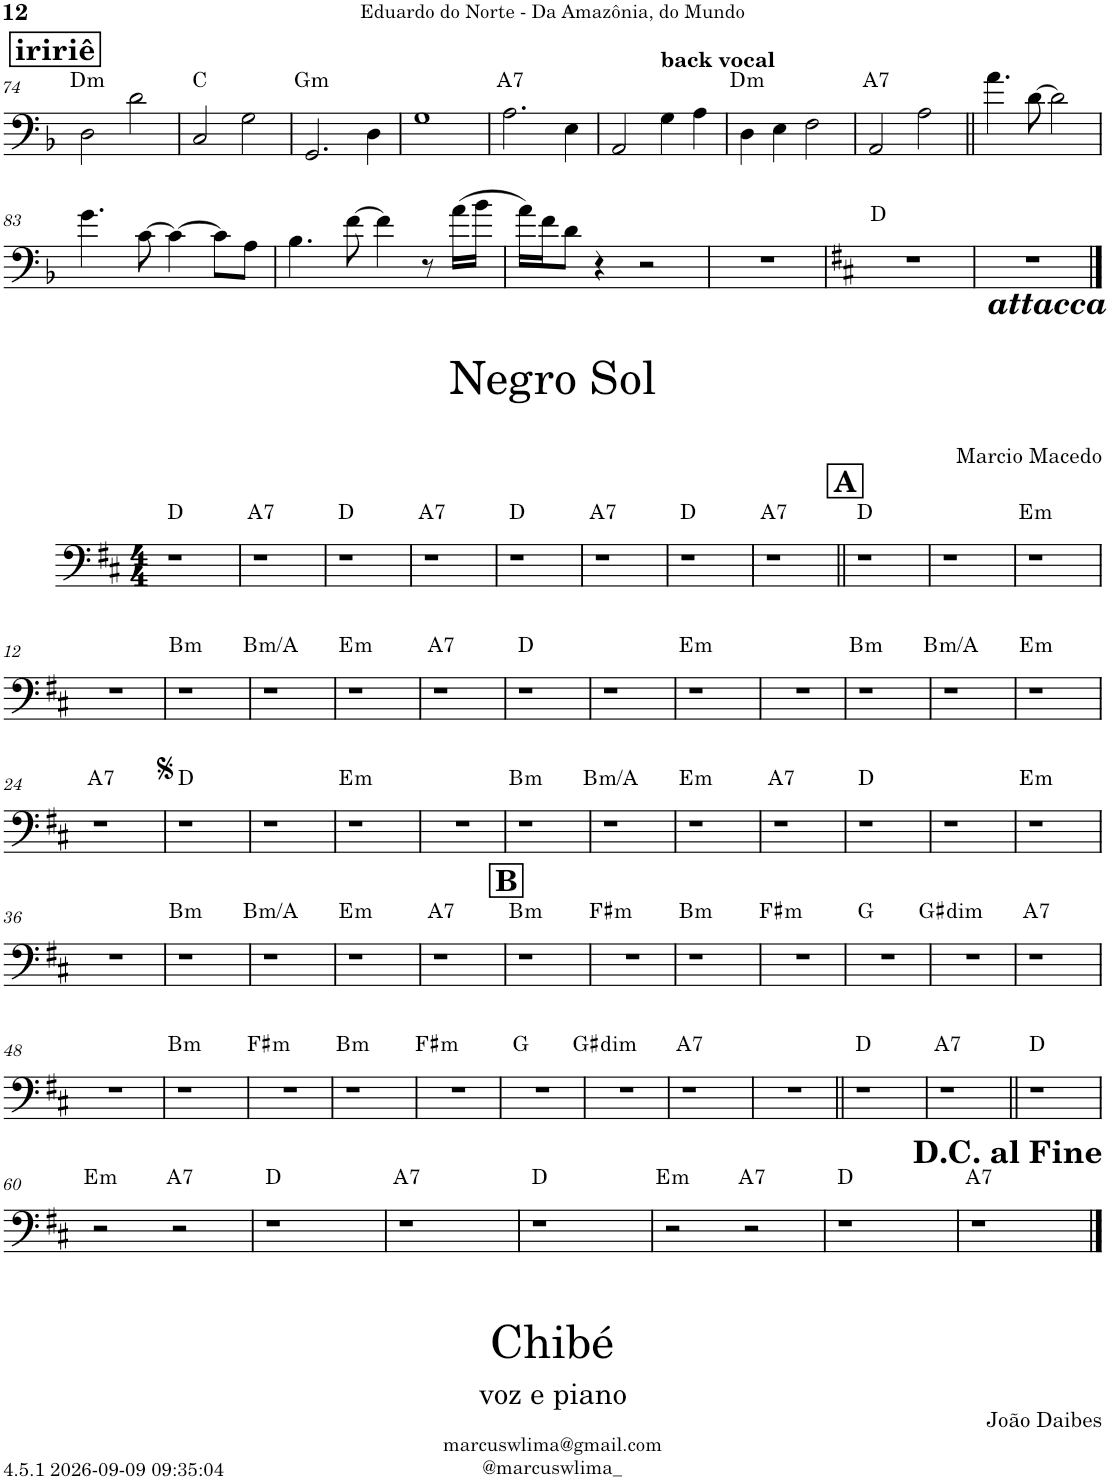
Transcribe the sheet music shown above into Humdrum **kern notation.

**kern	**harte
*part1	*part1
*staff1	*
*I"Electric Bass	*
*I'B.	*
!!LO:PB:g=z
*clefF4	*
*Trd7c12	*
*k[b-]	*
*M4/4	*
!!LO:REH:place=s1:a:B:cj:fs=14:t=iririê
=74	=74
!	!LO:H:kt=m
2D\	D:min
2d\	.
=75	=75
2C/	C:maj
2G\	.
=76	=76
!	!LO:H:kt=m
2.GG/	G:min
4D\	.
=77	=77
1G	.
=78	=78
!	!LO:H:kt=7
2.A\	A:7
4E\	.
=79	=79
2AA/	.
!LO:TX:a:B:t=back vocal	!
4G\	.
4A\	.
=80	=80
!	!LO:H:kt=m
4D\	D:min
4E\	.
2F\	.
=81	=81
!	!LO:H:kt=7
2AA/	A:7
2A\	.
=82||	=82||
4.a\	.
[8d\	.
2d\]	.
!!LO:LB:g=z
=83	=83
4.g\	.
[8c\	.
4c\_	.
8c\L]	.
8A\J	.
=84	=84
4.B-\	.
[8f\	.
4f\]	.
8r	.
(16a\LL	.
16b-\JJ	.
=85	=85
16a\LL)	.
16f\J	.
8d\J	.
4r	.
2r	.
=86	=86
1r	.
=87	=87
*k[f#c#]	*
1r	D:maj
=88	=88
!LO:TX:b:Bi:t=attacca	!
1r	.
!!LO:LB:g=z
==1	==1
*k[f#c#]	*
*M4/4	*
1r	D:maj
=2	=2
!	!LO:H:kt=7
1r	A:7
=3	=3
1r	D:maj
=4	=4
!	!LO:H:kt=7
1r	A:7
=5	=5
1r	D:maj
=6	=6
!	!LO:H:kt=7
1r	A:7
=7	=7
1r	D:maj
=8	=8
!	!LO:H:kt=7
1r	A:7
!!LO:REH:place=s1:a:B:cj:fs=14:t=A
=9||	=9||
1r	D:maj
=10	=10
1r	.
=11	=11
!	!LO:H:kt=m
1r	E:min
!!LO:LB:g=z
=12	=12
1r	.
=13	=13
!	!LO:H:kt=m
1r	B:min
=14	=14
!	!LO:H:kt=m
1r	B:min/b7
=15	=15
!	!LO:H:kt=m
1r	E:min
=16	=16
!	!LO:H:kt=7
1r	A:7
=17	=17
1r	D:maj
=18	=18
1r	.
=19	=19
!	!LO:H:kt=m
1r	E:min
=20	=20
1r	.
=21	=21
!	!LO:H:kt=m
1r	B:min
=22	=22
!	!LO:H:kt=m
1r	B:min/b7
=23	=23
!	!LO:H:kt=m
1r	E:min
!!LO:LB:g=z
=24	=24
!	!LO:H:kt=7
1r	A:7
=25	=25
1r	D:maj
=26	=26
1r	.
=27	=27
!	!LO:H:kt=m
1r	E:min
=28	=28
1r	.
=29	=29
!	!LO:H:kt=m
1r	B:min
=30	=30
!	!LO:H:kt=m
1r	B:min/b7
=31	=31
!	!LO:H:kt=m
1r	E:min
=32	=32
!	!LO:H:kt=7
1r	A:7
=33	=33
1r	D:maj
=34	=34
1r	.
=35	=35
!	!LO:H:kt=m
1r	E:min
!!LO:LB:g=z
=36	=36
1r	.
=37	=37
!	!LO:H:kt=m
1r	B:min
=38	=38
!	!LO:H:kt=m
1r	B:min/b7
=39	=39
!	!LO:H:kt=m
1r	E:min
=40	=40
!	!LO:H:kt=7
1r	A:7
!!LO:REH:place=s1:a:B:cj:fs=14:t=B
=41	=41
!	!LO:H:kt=m
1r	B:min
=42	=42
!	!LO:H:kt=m
1r	F#:min
=43	=43
!	!LO:H:kt=m
1r	B:min
=44	=44
!	!LO:H:kt=m
1r	F#:min
=45	=45
1r	G:maj
=46	=46
!	!LO:H:kt=dim
1r	G#:dim
=47	=47
!	!LO:H:kt=7
1r	A:7
!!LO:LB:g=z
=48	=48
1r	.
=49	=49
!	!LO:H:kt=m
1r	B:min
=50	=50
!	!LO:H:kt=m
1r	F#:min
=51	=51
!	!LO:H:kt=m
1r	B:min
=52	=52
!	!LO:H:kt=m
1r	F#:min
=53	=53
1r	G:maj
=54	=54
!	!LO:H:kt=dim
1r	G#:dim
=55	=55
!	!LO:H:kt=7
1r	A:7
=56	=56
1r	.
=57||	=57||
1r	D:maj
=58	=58
!	!LO:H:kt=7
1r	A:7
=59||	=59||
1r	D:maj
!!LO:LB:g=z
=60	=60
!	!LO:H:kt=m
2r	E:min
!	!LO:H:kt=7
2r	A:7
=61	=61
1r	D:maj
=62	=62
!	!LO:H:kt=7
1r	A:7
=63	=63
1r	D:maj
=64	=64
!	!LO:H:kt=m
2r	E:min
!	!LO:H:kt=7
2r	A:7
=65	=65
1r	D:maj
=66	=66
1r	A:7
!LO:TX:a:t=<b><font size="15"/>D.C. al Fine</b>	!LO:H:kt=7
==	==
*-	*-
